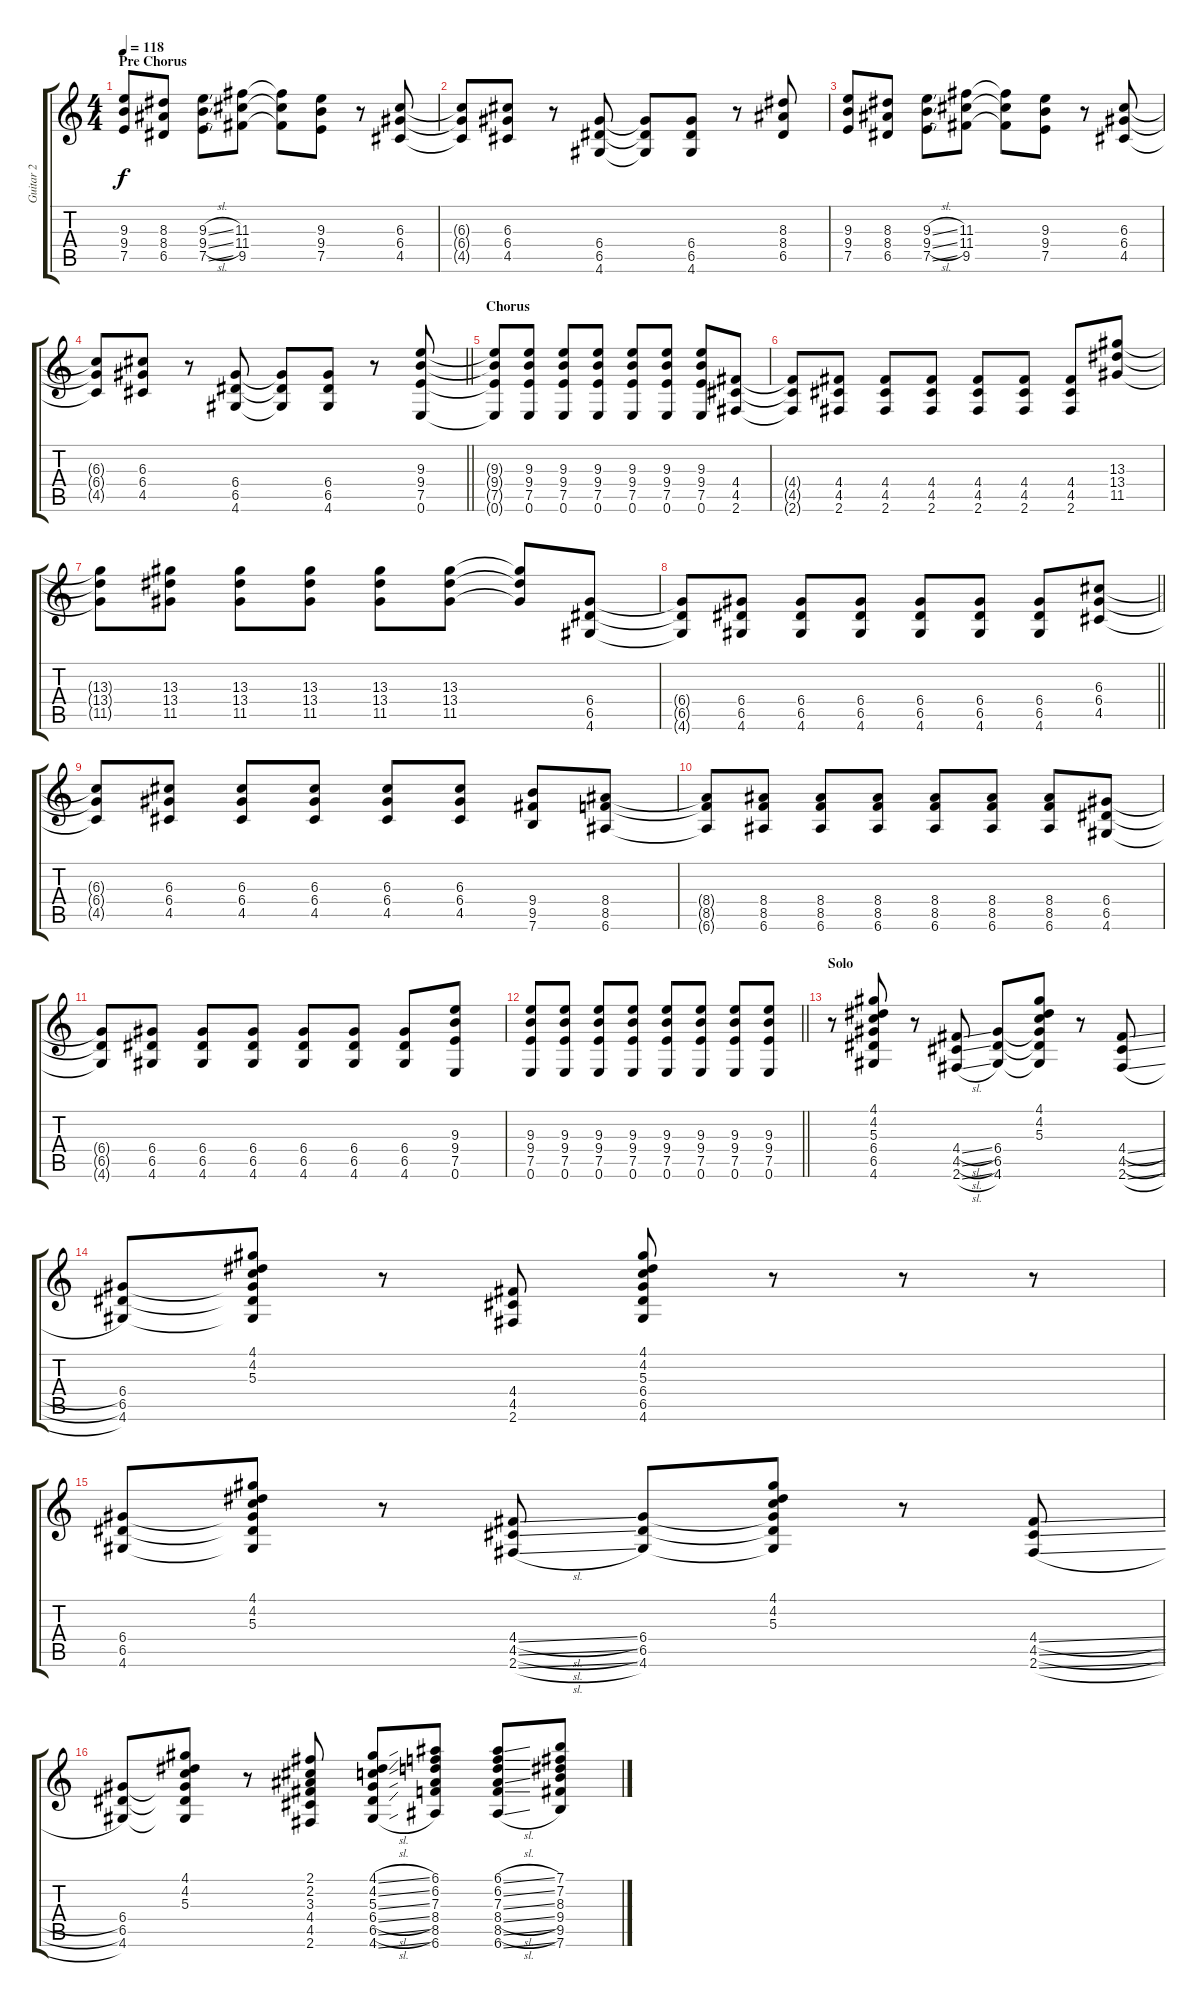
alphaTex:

\track ("Guitar 2" "Guitar 2") {instrument overdrivenguitar}
\staff {score tabs}
\tuning (E4 B3 G3 D3 A2 E2) {hide}
\ts (4 4)
\section ("" "Pre Chorus")
\tempo 118
\clef g2
\ks c
(9.3 9.4 7.5).8{dy f} (8.3 8.4 6.5).8 (9.3{sl} 9.4{sl} 7.5{sl}).8 (11.3 11.4 9.5).8 (11.3{t} 11.4{t} 9.5{t}).8 (9.3 9.4 7.5).8 r.8 (6.3 6.4 4.5).8 |
(6.3{t} 6.4{t} 4.5{t}).8 (6.3 6.4 4.5).8 r.8 (6.4 6.5 4.6).8 (6.4{t} 6.5{t} 4.6{t}).8 (6.4 6.5 4.6).8 r.8 (8.3 8.4 6.5).8 |
(9.3 9.4 7.5).8 (8.3 8.4 6.5).8 (9.3{sl} 9.4{sl} 7.5{sl}).8 (11.3 11.4 9.5).8 (11.3{t} 11.4{t} 9.5{t}).8 (9.3 9.4 7.5).8 r.8 (6.3 6.4 4.5).8 |
\barLineRight lightlight
(6.3{t} 6.4{t} 4.5{t}).8 (6.3 6.4 4.5).8 r.8 (6.4 6.5 4.6).8 (6.4{t} 6.5{t} 4.6{t}).8 (6.4 6.5 4.6).8 r.8 (9.3 9.4 7.5 0.6).8 |
\section ("" "Chorus")
(9.3{t} 9.4{t} 7.5{t} 0.6{t}).8 (9.3 9.4 7.5 0.6).8 (9.3 9.4 7.5 0.6).8 (9.3 9.4 7.5 0.6).8 (9.3 9.4 7.5 0.6).8 (9.3 9.4 7.5 0.6).8 (9.3 9.4 7.5 0.6).8 (4.4 4.5 2.6).8 |
(4.4{t} 4.5{t} 2.6{t}).8 (4.4 4.5 2.6).8 (4.4 4.5 2.6).8 (4.4 4.5 2.6).8 (4.4 4.5 2.6).8 (4.4 4.5 2.6).8 (4.4 4.5 2.6).8 (13.3 13.4 11.5).8 |
(13.3{t} 13.4{t} 11.5{t}).8 (13.3 13.4 11.5).8 (13.3 13.4 11.5).8 (13.3 13.4 11.5).8 (13.3 13.4 11.5).8 (13.3 13.4 11.5).8 (13.3{t} 13.4{t} 11.5{t}).8 (6.4 6.5 4.6).8 |
\barLineRight lightlight
(6.4{t} 6.5{t} 4.6{t}).8 (6.4 6.5 4.6).8 (6.4 6.5 4.6).8 (6.4 6.5 4.6).8 (6.4 6.5 4.6).8 (6.4 6.5 4.6).8 (6.4 6.5 4.6).8 (6.3 6.4 4.5).8 |
(6.3{t} 6.4{t} 4.5{t}).8 (6.3 6.4 4.5).8 (6.3 6.4 4.5).8 (6.3 6.4 4.5).8 (6.3 6.4 4.5).8 (6.3 6.4 4.5).8 (9.4 9.5 7.6).8 (8.4 8.5 6.6).8 |
(8.4{t} 8.5{t} 6.6{t}).8 (8.4 8.5 6.6).8 (8.4 8.5 6.6).8 (8.4 8.5 6.6).8 (8.4 8.5 6.6).8 (8.4 8.5 6.6).8 (8.4 8.5 6.6).8 (6.4 6.5 4.6).8 |
(6.4{t} 6.5{t} 4.6{t}).8 (6.4 6.5 4.6).8 (6.4 6.5 4.6).8 (6.4 6.5 4.6).8 (6.4 6.5 4.6).8 (6.4 6.5 4.6).8 (6.4 6.5 4.6).8 (9.3 9.4 7.5 0.6).8 |
\barLineRight lightlight
(9.3 9.4 7.5 0.6).8 (9.3 9.4 7.5 0.6).8 (9.3 9.4 7.5 0.6).8 (9.3 9.4 7.5 0.6).8 (9.3 9.4 7.5 0.6).8 (9.3 9.4 7.5 0.6).8 (9.3 9.4 7.5 0.6).8 (9.3 9.4 7.5 0.6).8 |
\section ("" "Solo")
r.8 (4.1 4.2 5.3 6.4 6.5 4.6).8 r.8 (4.4{sl} 4.5{sl} 2.6{sl}).8 (6.4 6.5 4.6).8 (4.1 4.2 5.3 6.4{t} 6.5{t} 4.6{t}).8 r.8 (4.4{sl} 4.5{sl} 2.6{sl}).8 |
(6.4 6.5 4.6).8 (4.1 4.2 5.3 6.4{t} 6.5{t} 4.6{t}).8 r.8 (4.4 4.5 2.6).8 (4.1 4.2 5.3 6.4 6.5 4.6).8 r.8 r.8 r.8 |
(6.4 6.5 4.6).8 (4.1 4.2 5.3 6.4{t} 6.5{t} 4.6{t}).8 r.8 (4.4{sl} 4.5{sl} 2.6{sl}).8 (6.4 6.5 4.6).8 (4.1 4.2 5.3 6.4{t} 6.5{t} 4.6{t}).8 r.8 (4.4{sl} 4.5{sl} 2.6{sl}).8 |
(6.4 6.5 4.6).8 (4.1 4.2 5.3 6.4{t} 6.5{t} 4.6{t}).8 r.8 (2.1 2.2 3.3 4.4 4.5 2.6).8 (4.1{sl} 4.2{sl} 5.3{sl} 6.4{sl} 6.5{sl} 4.6{sl}).8 (6.1 6.2 7.3 8.4 8.5 6.6).8 (6.1{sl} 6.2{sl} 7.3{sl} 8.4{sl} 8.5{sl} 6.6{sl}).8 (7.1 7.2 8.3 9.4 9.5 7.6).8
